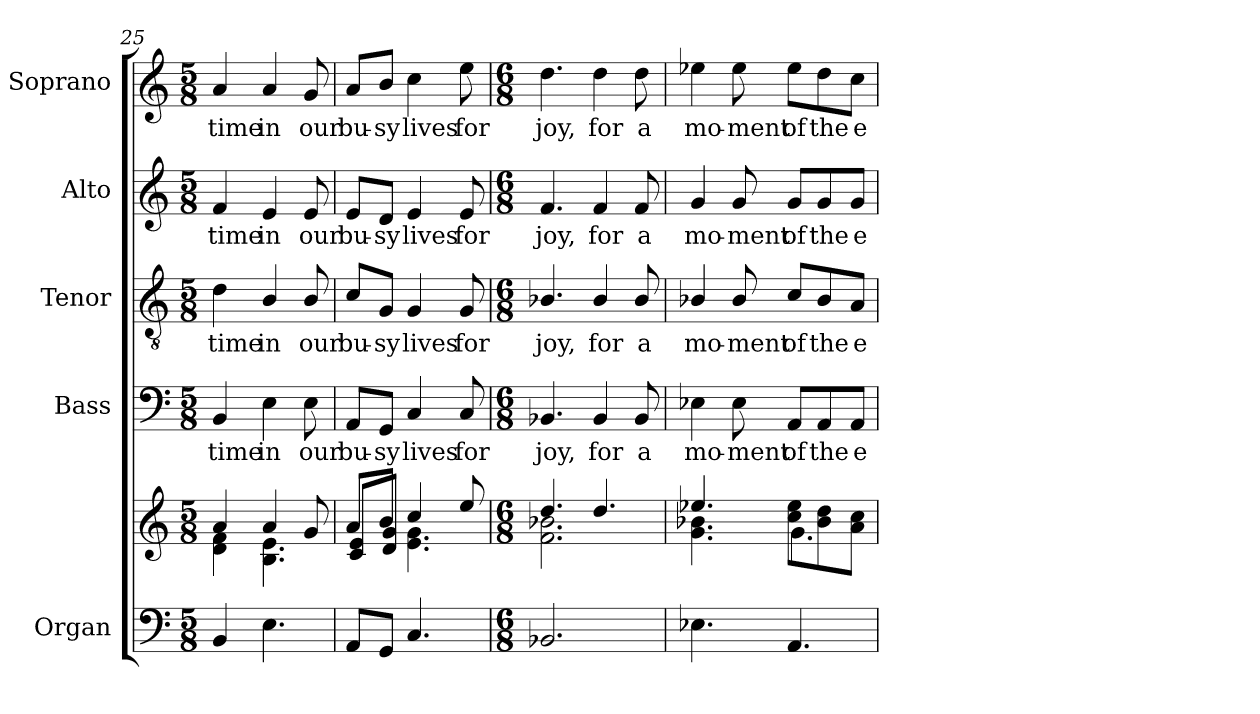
**kern	**kern	**kern	**text	**kern	**text	**kern	**text	**kern	**text
*part5	*part5	*part4	*part4	*part3	*part3	*part2	*part2	*part1	*part1
*staff6	*staff5	*staff4	*staff4	*staff3	*staff3	*staff2	*staff2	*staff1	*staff1
*I"Organ	*	*I"Bass	*	*I"Tenor	*	*I"Alto	*	*I"Soprano	*
*I'Org.	*	*I'B.	*	*I'T.	*	*I'A.	*	*I'S.	*
*clefF4	*clefG2	*clefF4	*	*clefGv2	*	*clefG2	*	*clefG2	*
*	*	*	*	*ITrd7c12	*	*	*	*	*
*k[]	*k[]	*k[]	*	*k[]	*	*k[]	*	*k[]	*
*C:	*C:	*C:	*	*C:	*	*C:	*	*C:	*
*M5/8	*M5/8	*M5/8	*	*M5/8	*	*M5/8	*	*M5/8	*
=25	=25	=25	=25	=25	=25	=25	=25	=25	=25
*	*^	*	*	*	*	*	*	*	*
!	!	!	!	!LO:LY:b:color=#000000	!	!	!	!	!	!
!	!	!	!	!	!	!LO:LY:b:color=#000000	!	!	!	!
!	!	!	!	!	!	!	!	!LO:LY:b:color=#000000	!	!
!	!	!	!	!	!	!	!	!	!	!LO:LY:b:color=#000000
4BBi/	4ai/	4di\ 4fi	4BBi/	time	4Di\	time	4fi/	time	4ai/	time
!	!	!	!	!LO:LY:b:color=#000000	!	!	!	!	!	!
!	!	!	!	!	!	!LO:LY:b:color=#000000	!	!	!	!
!	!	!	!	!	!	!	!	!LO:LY:b:color=#000000	!	!
!	!	!	!	!	!	!	!	!	!	!LO:LY:b:color=#000000
4.Ei\	4ai/	4.Bi\ 4.ei	4Ei\	in	4BBi/	in	4ei/	in	4ai/	in
!	!	!	!	!LO:LY:b:color=#000000	!	!	!	!	!	!
!	!	!	!	!	!	!LO:LY:b:color=#000000	!	!	!	!
!	!	!	!	!	!	!	!	!LO:LY:b:color=#000000	!	!
!	!	!	!	!	!	!	!	!	!	!LO:LY:b:color=#000000
.	8gi/	.	8Ei\	our	8BBi/	our	8ei/	our	8gi/	our
=26	=26	=26	=26	=26	=26	=26	=26	=26	=26	=26
!	!	!	!	!LO:LY:b:color=#000000	!	!	!	!	!	!
!	!	!	!	!	!	!LO:LY:b:color=#000000	!	!	!	!
!	!	!	!	!	!	!	!	!LO:LY:b:color=#000000	!	!
!	!	!	!	!	!	!	!	!	!	!LO:LY:b:color=#000000
8AAi/L	8ai/L	8ci/ 8ei/L	8AAi/L	bu-	8Ci/L	bu-	8ei/L	bu-	8ai/L	bu-
!	!	!	!	!LO:LY:b:color=#000000	!	!	!	!	!	!
!	!	!	!	!	!	!LO:LY:b:color=#000000	!	!	!	!
!	!	!	!	!	!	!	!	!LO:LY:b:color=#000000	!	!
!	!	!	!	!	!	!	!	!	!	!LO:LY:b:color=#000000
8GGi/J	8bi/J	8di/ 8gi/J	8GGi/J	-sy	8GGi/J	-sy	8di/J	-sy	8bi/J	-sy
!	!	!	!	!LO:LY:b:color=#000000	!	!	!	!	!	!
!	!	!	!	!	!	!LO:LY:b:color=#000000	!	!	!	!
!	!	!	!	!	!	!	!	!LO:LY:b:color=#000000	!	!
!	!	!	!	!	!	!	!	!	!	!LO:LY:b:color=#000000
4.Ci/	4cci/	4.ei\ 4.gi	4Ci/	lives	4GGi/	lives	4ei/	lives	4cci\	lives
!	!	!	!	!LO:LY:b:color=#000000	!	!	!	!	!	!
!	!	!	!	!	!	!LO:LY:b:color=#000000	!	!	!	!
!	!	!	!	!	!	!	!	!LO:LY:b:color=#000000	!	!
!	!	!	!	!	!	!	!	!	!	!LO:LY:b:color=#000000
.	8eei/	.	8Ci/	for	8GGi/	for	8ei/	for	8eei\	for
!!LO:LB:g=z
=27	=27	=27	=27	=27	=27	=27	=27	=27	=27	=27
*M6/8	*M6/8	*	*M6/8	*	*M6/8	*	*M6/8	*	*M6/8	*
!	!	!	!	!LO:LY:b:color=#000000	!	!	!	!	!	!
!	!	!	!	!	!	!LO:LY:b:color=#000000	!	!	!	!
!	!	!	!	!	!	!	!	!LO:LY:b:color=#000000	!	!
!	!	!	!	!	!	!	!	!	!	!LO:LY:b:color=#000000
2.BB-Xi/	4.ddi/	2.fi\ 2.b-Xi	4.BB-Xi/	joy,	4.BB-Xi/	joy,	4.fi/	joy,	4.ddi\	joy,
!	!	!	!	!LO:LY:b:color=#000000	!	!	!	!	!	!
!	!	!	!	!	!	!LO:LY:b:color=#000000	!	!	!	!
!	!	!	!	!	!	!	!	!LO:LY:b:color=#000000	!	!
!	!	!	!	!	!	!	!	!	!	!LO:LY:b:color=#000000
.	4.ddi/	.	4BB-i/	for	4BB-i/	for	4fi/	for	4ddi\	for
!	!	!	!	!LO:LY:b:color=#000000	!	!	!	!	!	!
!	!	!	!	!	!	!LO:LY:b:color=#000000	!	!	!	!
!	!	!	!	!	!	!	!	!LO:LY:b:color=#000000	!	!
!	!	!	!	!	!	!	!	!	!	!LO:LY:b:color=#000000
.	.	.	8BB-i/	a	8BB-i/	a	8fi/	a	8ddi\	a
=28	=28	=28	=28	=28	=28	=28	=28	=28	=28	=28
!	!	!	!	!LO:LY:b:color=#000000	!	!	!	!	!	!
!	!	!	!	!	!	!LO:LY:b:color=#000000	!	!	!	!
!	!	!	!	!	!	!	!	!LO:LY:b:color=#000000	!	!
!	!	!	!	!	!	!	!	!	!	!LO:LY:b:color=#000000
4.E-Xi\	4.ee-Xi/	4.gi\ 4.b-Xi	4E-Xi\	mo-	4BB-Xi/	mo-	4gi/	mo-	4ee-Xi\	mo-
!	!	!	!	!LO:LY:b:color=#000000	!	!	!	!	!	!
!	!	!	!	!	!	!LO:LY:b:color=#000000	!	!	!	!
!	!	!	!	!	!	!	!	!LO:LY:b:color=#000000	!	!
!	!	!	!	!	!	!	!	!	!	!LO:LY:b:color=#000000
.	.	.	8E-i\	-ment	8BB-i/	-ment	8gi/	-ment	8ee-i\	-ment
!	!	!	!	!LO:LY:b:color=#000000	!	!	!	!	!	!
!	!	!	!	!	!	!LO:LY:b:color=#000000	!	!	!	!
!	!	!	!	!	!	!	!	!LO:LY:b:color=#000000	!	!
!	!	!	!	!	!	!	!	!	!	!LO:LY:b:color=#000000
4.AAi/	8cci\ 8ee-i\L	4.gi\	8AAi/L	of	8Ci/L	of	8gi/L	of	8ee-i\L	of
!	!	!	!	!LO:LY:b:color=#000000	!	!	!	!	!	!
!	!	!	!	!	!	!LO:LY:b:color=#000000	!	!	!	!
!	!	!	!	!	!	!	!	!LO:LY:b:color=#000000	!	!
!	!	!	!	!	!	!	!	!	!	!LO:LY:b:color=#000000
.	8b-i\ 8ddi\	.	8AAi/	the	8BB-i/	the	8gi/	the	8ddi\	the
!	!	!	!	!LO:LY:b:color=#000000	!	!	!	!	!	!
!	!	!	!	!	!	!LO:LY:b:color=#000000	!	!	!	!
!	!	!	!	!	!	!	!	!LO:LY:b:color=#000000	!	!
!	!	!	!	!	!	!	!	!	!	!LO:LY:b:color=#000000
.	8ai\ 8cci\J	.	8AAi/J	e-	8AAi/J	e-	8gi/J	e-	8cci\J	e-
*	*v	*v	*	*	*	*	*	*	*	*
=	=	=	=	=	=	=	=	=	=
*-	*-	*-	*-	*-	*-	*-	*-	*-	*-
